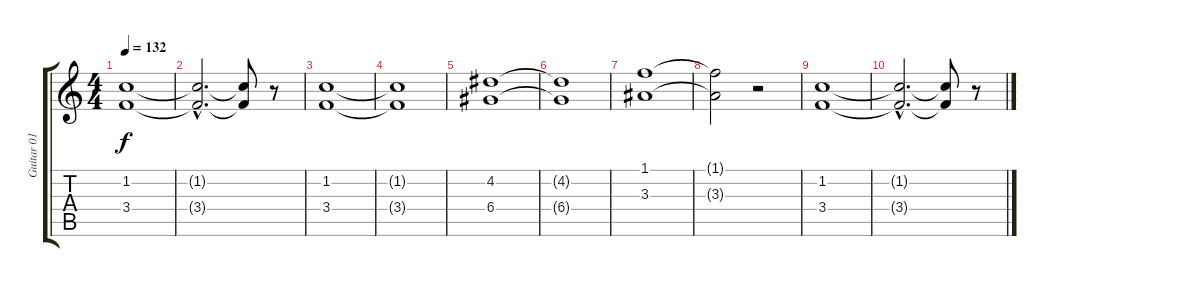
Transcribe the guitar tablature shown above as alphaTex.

\track ("Guitar 01" "Guitar 01") {instrument distortionguitar}
\staff {score tabs}
\tuning (E4 B3 G3 D3 A2 E2) {hide}
\ts (4 4)
\tempo 132
\clef g2
\ks c
(1.2 3.4).1{dy f} |
(1.2{hac t} 3.4{hac t}).2{d} (1.2{t} 3.4{t}).8 r.8 |
(1.2 3.4).1 |
(1.2{t} 3.4{t}).1 |
(4.2 6.4).1 |
(4.2{t} 6.4{t}).1 |
(1.1 3.3).1 |
(1.1{t} 3.3{t}).2 r.2 |
(1.2 3.4).1 |
(1.2{hac t} 3.4{hac t}).2{d} (1.2{t} 3.4{t}).8 r.8
